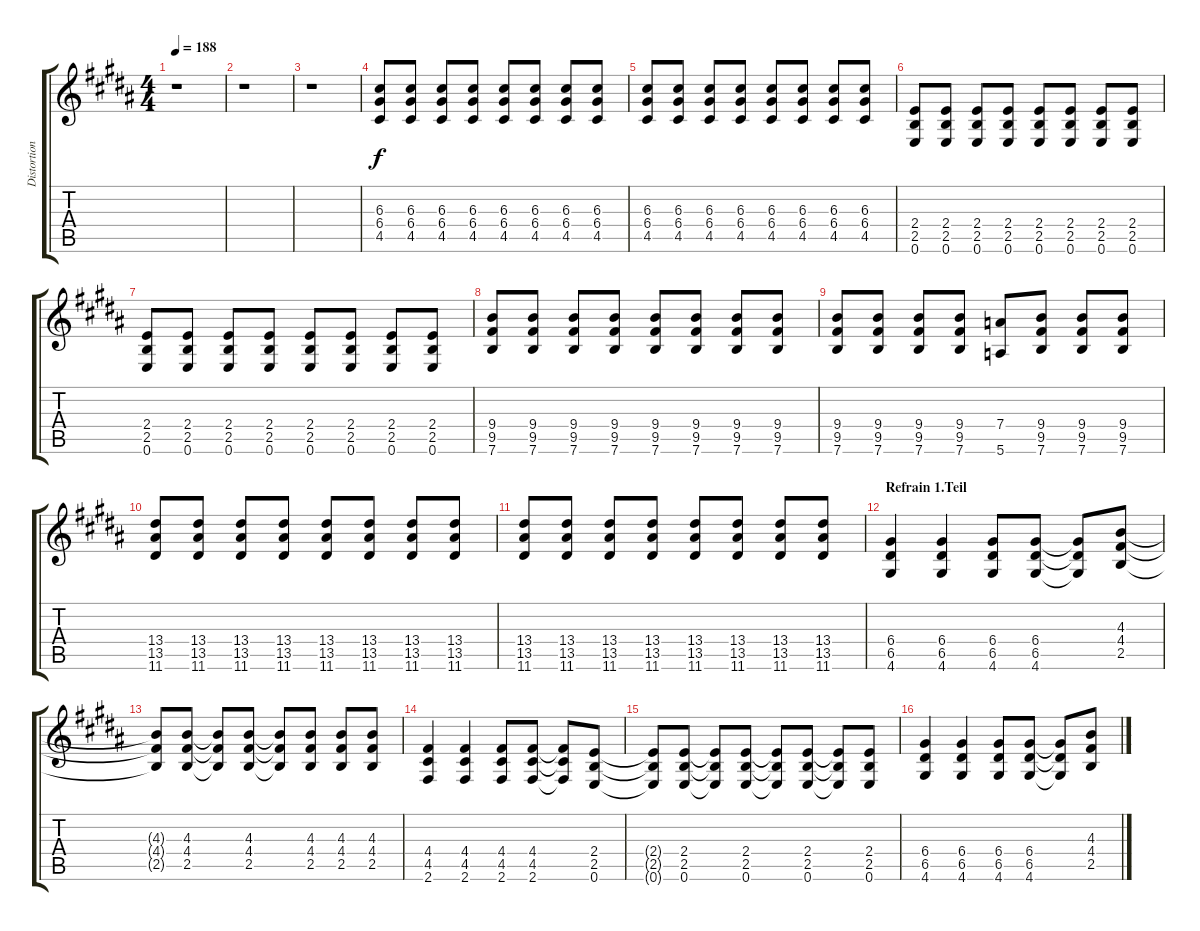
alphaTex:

\track ("Distortion" "Distortion") {instrument distortionguitar}
\staff {score tabs}
\tuning (E4 B3 G3 D3 A2 E2) {hide}
\ts (4 4)
\tempo 188
\clef g2
\ks b
r.1{dy f} |
r.1 |
r.1 |
(6.3 6.4 4.5).8 (6.3 6.4 4.5).8 (6.3 6.4 4.5).8 (6.3 6.4 4.5).8 (6.3 6.4 4.5).8 (6.3 6.4 4.5).8 (6.3 6.4 4.5).8 (6.3 6.4 4.5).8 |
(6.3 6.4 4.5).8 (6.3 6.4 4.5).8 (6.3 6.4 4.5).8 (6.3 6.4 4.5).8 (6.3 6.4 4.5).8 (6.3 6.4 4.5).8 (6.3 6.4 4.5).8 (6.3 6.4 4.5).8 |
(2.4 2.5 0.6).8 (2.4 2.5 0.6).8 (2.4 2.5 0.6).8 (2.4 2.5 0.6).8 (2.4 2.5 0.6).8 (2.4 2.5 0.6).8 (2.4 2.5 0.6).8 (2.4 2.5 0.6).8 |
(2.4 2.5 0.6).8 (2.4 2.5 0.6).8 (2.4 2.5 0.6).8 (2.4 2.5 0.6).8 (2.4 2.5 0.6).8 (2.4 2.5 0.6).8 (2.4 2.5 0.6).8 (2.4 2.5 0.6).8 |
(9.4 9.5 7.6).8 (9.4 9.5 7.6).8 (9.4 9.5 7.6).8 (9.4 9.5 7.6).8 (9.4 9.5 7.6).8 (9.4 9.5 7.6).8 (9.4 9.5 7.6).8 (9.4 9.5 7.6).8 |
(9.4 9.5 7.6).8 (9.4 9.5 7.6).8 (9.4 9.5 7.6).8 (9.4 9.5 7.6).8 (7.4 5.6).8 (9.4 9.5 7.6).8 (9.4 9.5 7.6).8 (9.4 9.5 7.6).8 |
(13.4 13.5 11.6).8 (13.4 13.5 11.6).8 (13.4 13.5 11.6).8 (13.4 13.5 11.6).8 (13.4 13.5 11.6).8 (13.4 13.5 11.6).8 (13.4 13.5 11.6).8 (13.4 13.5 11.6).8 |
(13.4 13.5 11.6).8 (13.4 13.5 11.6).8 (13.4 13.5 11.6).8 (13.4 13.5 11.6).8 (13.4 13.5 11.6).8 (13.4 13.5 11.6).8 (13.4 13.5 11.6).8 (13.4 13.5 11.6).8 |
\section ("" "Refrain 1.Teil")
(6.4 6.5 4.6).4 (6.4 6.5 4.6).4 (6.4 6.5 4.6).8 (6.4 6.5 4.6).8 (6.4{t} 6.5{t} 4.6{t}).8 (4.3 4.4 2.5).8 |
(4.3{t} 4.4{t} 2.5{t}).8 (4.3 4.4 2.5).8 (4.3{t} 4.4{t} 2.5{t}).8 (4.3 4.4 2.5).8 (4.3{t} 4.4{t} 2.5{t}).8 (4.3 4.4 2.5).8 (4.3 4.4 2.5).8 (4.3 4.4 2.5).8 |
(4.4 4.5 2.6).4 (4.4 4.5 2.6).4 (4.4 4.5 2.6).8 (4.4 4.5 2.6).8 (4.4{t} 4.5{t} 2.6{t}).8 (2.4 2.5 0.6).8 |
(2.4{t} 2.5{t} 0.6{t}).8 (2.4 2.5 0.6).8 (2.4{t} 2.5{t} 0.6{t}).8 (2.4 2.5 0.6).8 (2.4{t} 2.5{t} 0.6{t}).8 (2.4 2.5 0.6).8 (2.4{t} 2.5{t} 0.6{t}).8 (2.4 2.5 0.6).8 |
(6.4 6.5 4.6).4 (6.4 6.5 4.6).4 (6.4 6.5 4.6).8 (6.4 6.5 4.6).8 (6.4{t} 6.5{t} 4.6{t}).8 (4.3 4.4 2.5).8
